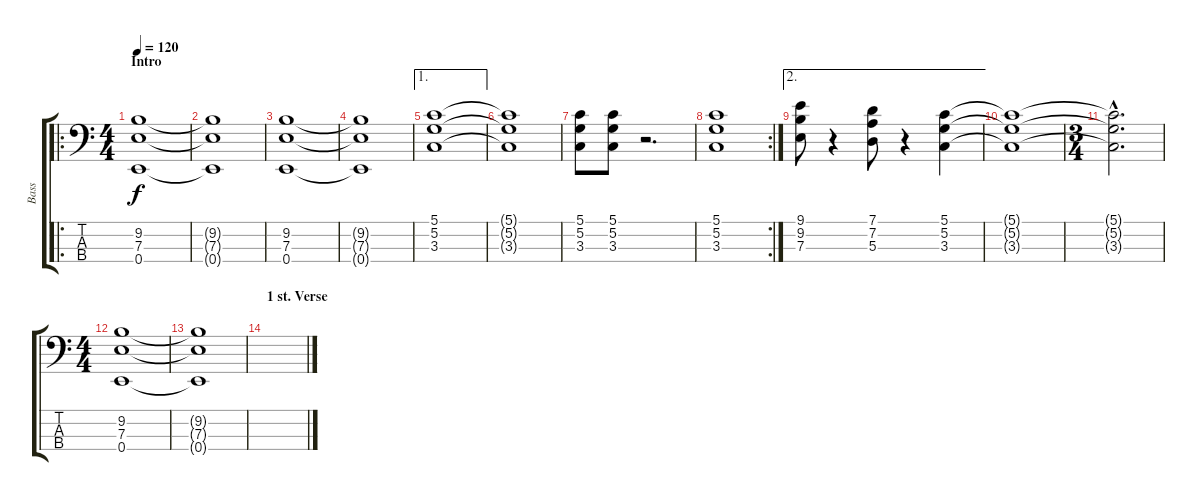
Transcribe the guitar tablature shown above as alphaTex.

\track ("Bass" "Bass") {instrument electricbasspick}
\staff {score tabs}
\tuning (G2 D2 A1 E1) {hide}
\ro
\ts (4 4)
\section ("" "Intro")
\tempo 120
\clef f4
\ks c
(9.2 7.3 0.4).1{dy f instrument electricbasspick} |
(9.2{t} 7.3{t} 0.4{t}).1 |
(9.2 7.3 0.4).1 |
(9.2{t} 7.3{t} 0.4{t}).1 |
\ae 1
(5.1 5.2 3.3).1 |
(5.1{t} 5.2{t} 3.3{t}).1 |
(5.1 5.2 3.3).8 (5.1 5.2 3.3).8 r.2{d} |
\rc 2
(5.1 5.2 3.3).1 |
\ae 2
(9.1 9.2 7.3).8 r.4 (7.1 7.2 5.3).8 r.4 (5.1 5.2 3.3).4 |
(5.1{t} 5.2{t} 3.3{t}).1 |
\ts (3 4)
(5.1{hac t} 5.2{hac t} 3.3{hac t}).2{d} |
\ts (4 4)
(9.2 7.3 0.4).1 |
(9.2{t} 7.3{t} 0.4{t}).1 |
\section ("" "1 st. Verse")
